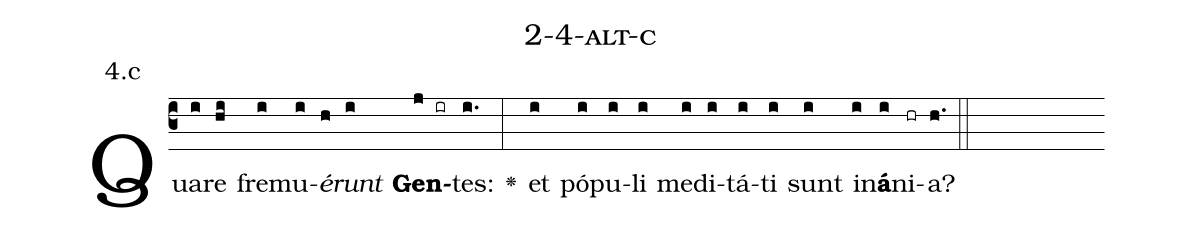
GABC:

name: 2-4-alt-c;
annotation: 4.c;
%%
(c3)Qua(i)re(hi) fre(i)mu(i)<i>é</i>(h)<i>runt</i>(i) <b>Gen</b>(j ir)tes:(i.) <v>\greheightstar</v>(:) et(i) pó(i)pu(i)li(i) me(i)di(i)tá(i)ti(i) sunt(i) in(i)<b>á</b>(i)ni(hr)a?(h.) (::)


%E(i) u(i) o(i) u(i) a(i) e.(h.) (::)
